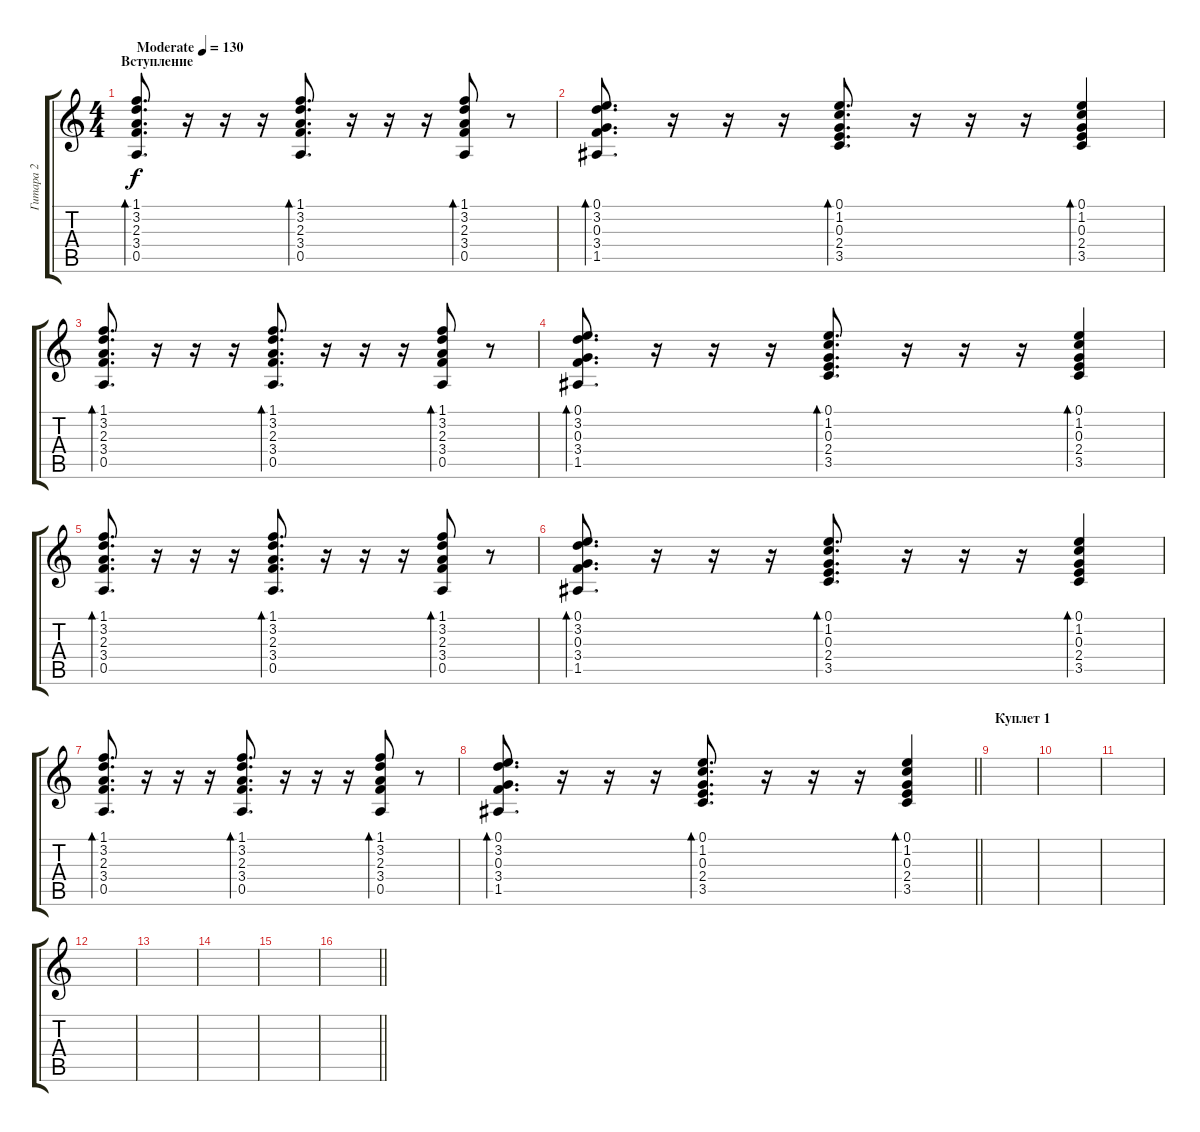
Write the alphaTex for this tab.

\track ("Гитара 2" "Гитара 2") {instrument acousticguitarsteel}
\staff {score tabs}
\tuning (E4 B3 G3 D3 A2 E2) {hide}
\ts (4 4)
\section ("" "Вступление")
\tempo (130 "Moderate")
\clef g2
\ks c
(1.1 3.2 2.3 3.4 0.5).8{d bd 30 dy f instrument acousticguitarsteel} r.16 r.16 r.16 (1.1 3.2 2.3 3.4 0.5).8{d bd 30} r.16 r.16 r.16 (1.1 3.2 2.3 3.4 0.5).8{bd 30} r.8 |
(0.1 3.2 0.3 3.4 1.5).8{d bd 30} r.16 r.16 r.16 (0.1 1.2 0.3 2.4 3.5).8{d bd 30} r.16 r.16 r.16 (0.1 1.2 0.3 2.4 3.5).4{bd 30} |
(1.1 3.2 2.3 3.4 0.5).8{d bd 30} r.16 r.16 r.16 (1.1 3.2 2.3 3.4 0.5).8{d bd 30} r.16 r.16 r.16 (1.1 3.2 2.3 3.4 0.5).8{bd 30} r.8 |
(0.1 3.2 0.3 3.4 1.5).8{d bd 30} r.16 r.16 r.16 (0.1 1.2 0.3 2.4 3.5).8{d bd 30} r.16 r.16 r.16 (0.1 1.2 0.3 2.4 3.5).4{bd 30} |
(1.1 3.2 2.3 3.4 0.5).8{d bd 30} r.16 r.16 r.16 (1.1 3.2 2.3 3.4 0.5).8{d bd 30} r.16 r.16 r.16 (1.1 3.2 2.3 3.4 0.5).8{bd 30} r.8 |
(0.1 3.2 0.3 3.4 1.5).8{d bd 30} r.16 r.16 r.16 (0.1 1.2 0.3 2.4 3.5).8{d bd 30} r.16 r.16 r.16 (0.1 1.2 0.3 2.4 3.5).4{bd 30} |
(1.1 3.2 2.3 3.4 0.5).8{d bd 30} r.16 r.16 r.16 (1.1 3.2 2.3 3.4 0.5).8{d bd 30} r.16 r.16 r.16 (1.1 3.2 2.3 3.4 0.5).8{bd 30} r.8 |
\barLineRight lightlight
(0.1 3.2 0.3 3.4 1.5).8{d bd 30} r.16 r.16 r.16 (0.1 1.2 0.3 2.4 3.5).8{d bd 30} r.16 r.16 r.16 (0.1 1.2 0.3 2.4 3.5).4{bd 30} |
\section ("" "Куплет 1")
|
|
|
|
|
|
|
\barLineRight lightlight
